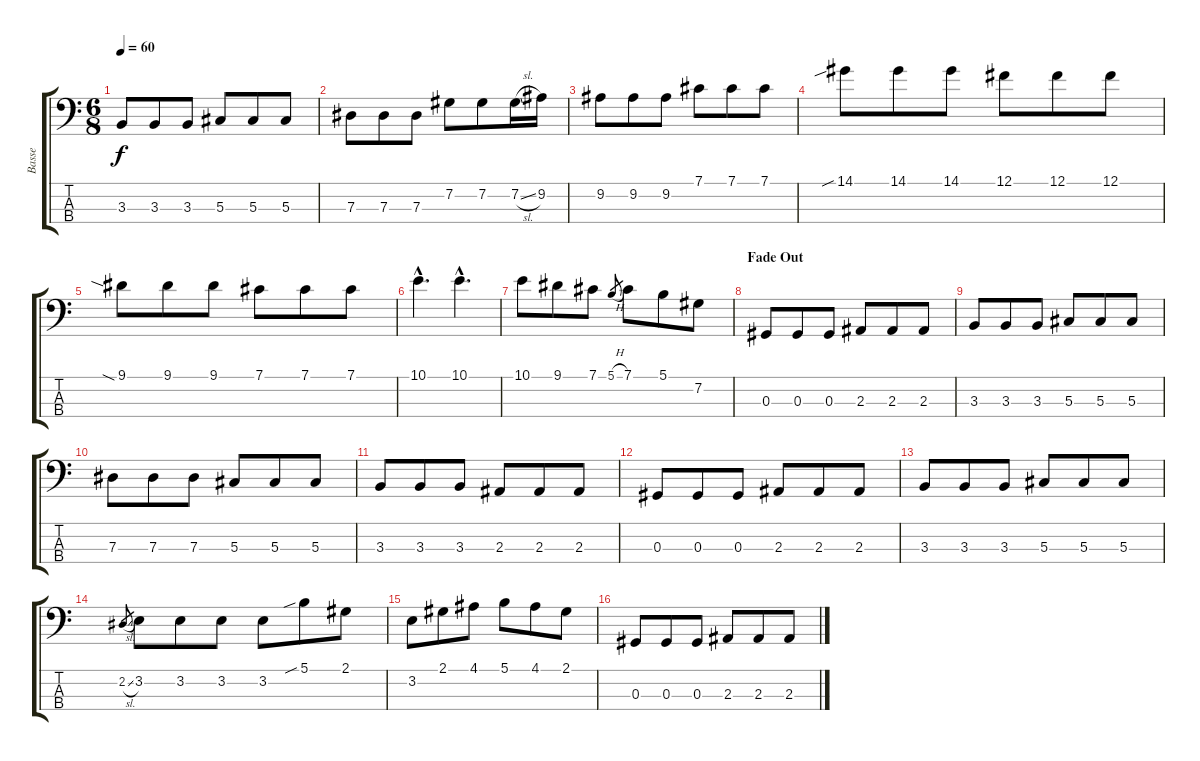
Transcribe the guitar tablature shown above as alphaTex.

\track ("Basse" "Basse") {instrument electricbassfinger}
\staff {score tabs}
\tuning (Gb2 Db2 Ab1 Eb1) {hide}
\ts (6 8)
\tempo 60
\clef f4
\ks aminor
3.3.8{dy f} 3.3.8 3.3.8 5.3.8 5.3.8 5.3.8 |
7.3.8 7.3.8 7.3.8 7.2.8 7.2.8 7.2{sl}.16 9.2.16 |
9.2.8 9.2.8 9.2.8 7.1.8 7.1.8 7.1.8 |
14.1{sib}.8 14.1.8 14.1.8 12.1.8 12.1.8 12.1.8 |
9.1{sia}.8 9.1.8 9.1.8 7.1.8 7.1.8 7.1.8 |
10.1{hac}.4{d} 10.1{hac}.4{d} |
10.1.8 9.1.8 7.1.8 5.1{h}.8{gr} 7.1.8 5.1.8 7.2.8 |
\section ("" "Fade Out")
0.3.8 0.3.8 0.3.8 2.3.8 2.3.8 2.3.8 |
3.3.8 3.3.8 3.3.8 5.3.8 5.3.8 5.3.8 |
7.3.8 7.3.8 7.3.8 5.3.8 5.3.8 5.3.8 |
3.3.8 3.3.8 3.3.8 2.3.8 2.3.8 2.3.8 |
0.3.8{volume 10} 0.3.8 0.3.8 2.3.8 2.3.8 2.3.8 |
3.3.8{volume 9} 3.3.8 3.3.8 5.3.8 5.3.8 5.3.8 |
2.2{sl}.8{gr} 3.2.8{volume 8} 3.2.8 3.2.8 3.2.8 5.1{sib}.8 2.1.8 |
3.2.8{volume 7} 2.1.8 4.1.8 5.1.8 4.1.8 2.1.8 |
0.3.8{volume 6} 0.3.8 0.3.8 2.3.8 2.3.8 2.3.8
